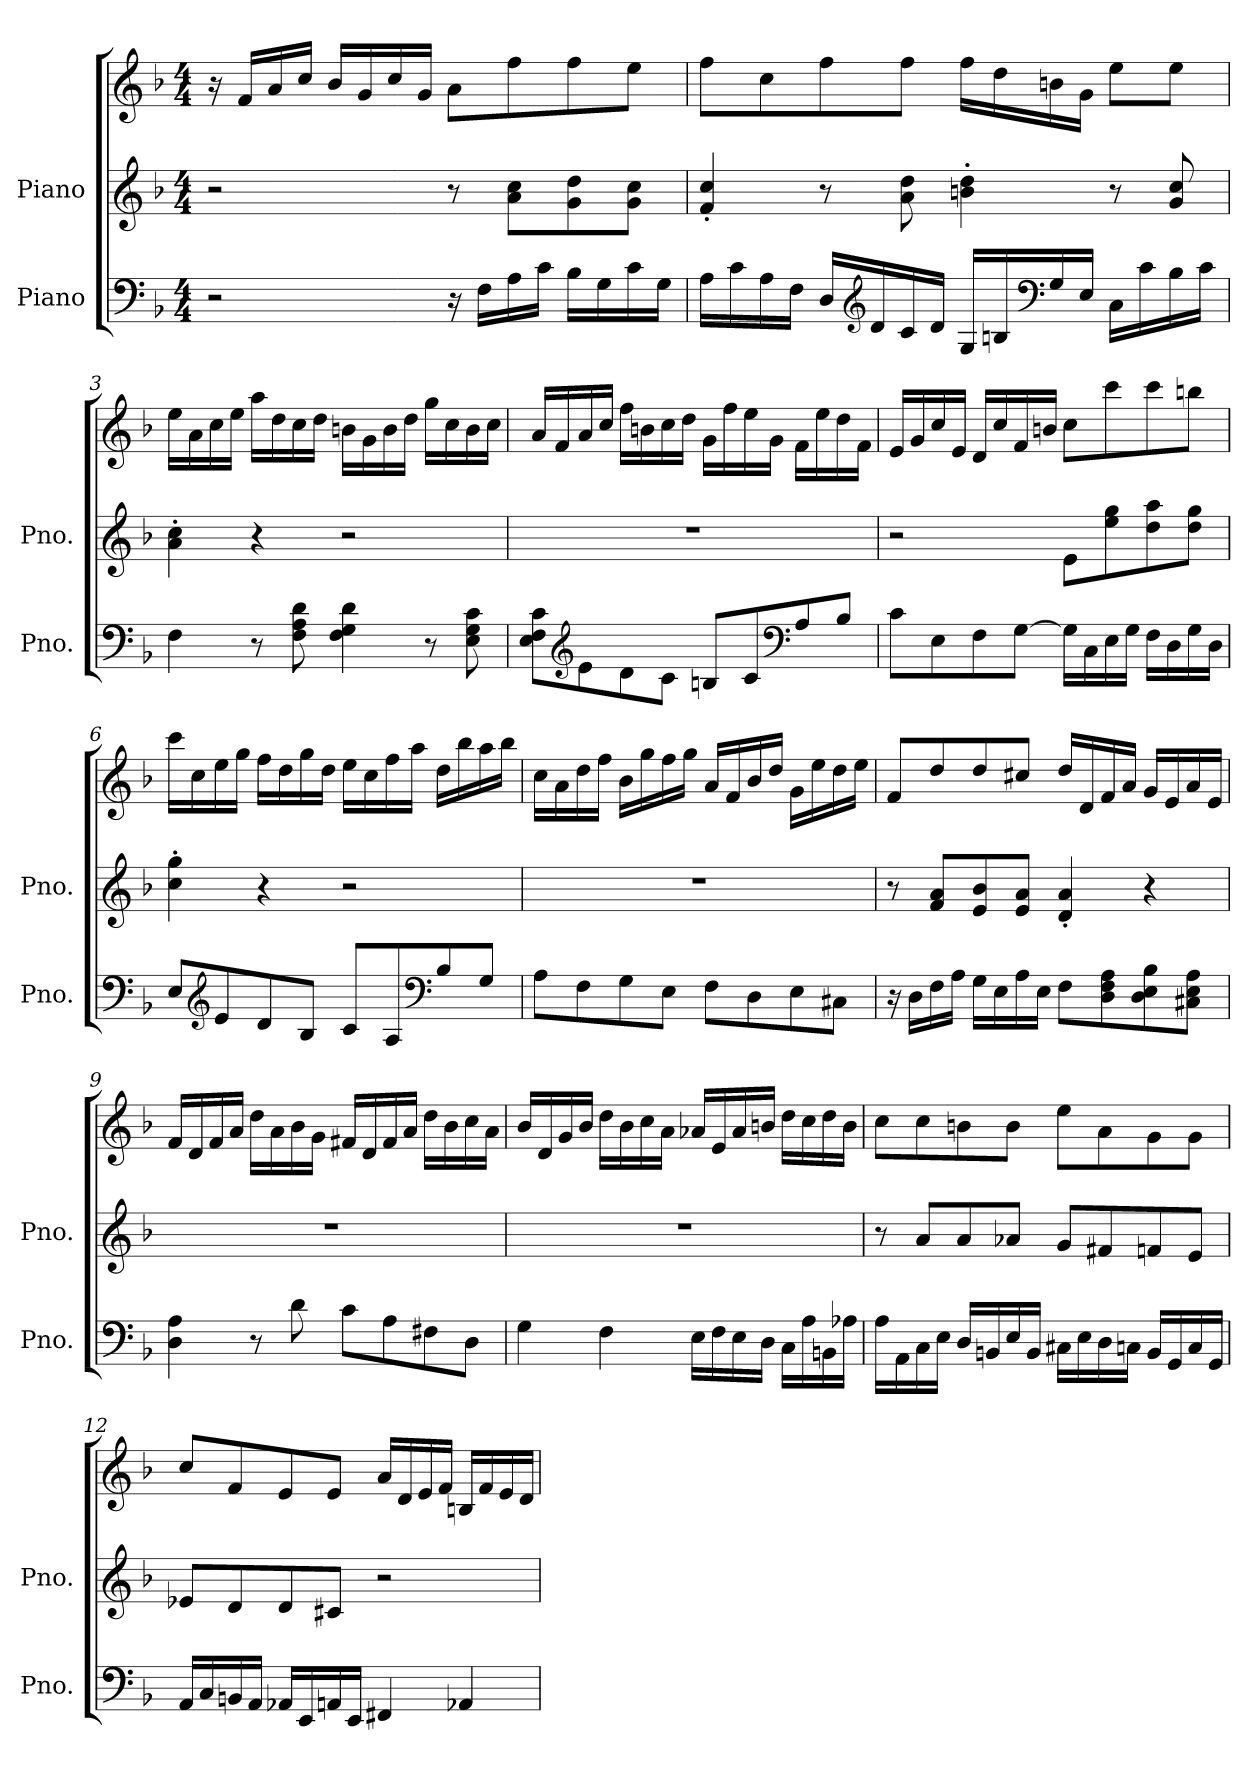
**kern	**kern	**kern
*part2	*part1	*part1
*staff3	*staff2	*staff1
*I"Piano	*I"Piano	*
*I'Pno.	*I'Pno.	*
*clefF4	*clefG2	*clefG2
*k[b-]	*k[b-]	*k[b-]
*M4/4	*M4/4	*M4/4
*MM85	*MM85	*MM85
=1	=1	=1
2r	2r	16r
.	.	16f/LL
.	.	16a/
.	.	16cc/JJ
.	.	16b-/LL
.	.	16g/
.	.	16cc/
.	.	16g/JJ
16r	8r	8a\L
16F\LL	.	.
16A\	8a\ 8cc\L	8ff\
16c\JJ	.	.
16B-\LL	8g\ 8dd\	8ff\
16G\	.	.
16c\	8g\ 8cc\J	8ee\J
16G\JJ	.	.
=2	=2	=2
16A\LL	4f/' 4cc/'	8ff\L
16c\	.	.
16A\	.	8cc\
16F\JJ	.	.
16D/LL	8r	8ff\
*clefG2	*	*
16d/	.	.
16c/	8a\ 8dd\	8ff\J
16d/JJ	.	.
16G/LL	4bn\' 4dd\'	16ff\LL
16Bn/	.	16dd\
*clefF4	*	*
16G/	.	16bn\
16E/JJ	.	16g\JJ
16C\LL	8r	8ee\L
16c\	.	.
16B\	8g/ 8cc/	8ee\J
16c\JJ	.	.
!!LO:LB:g=z
=3	=3	=3
4F\	4a\' 4cc\'	16ee\LL
.	.	16a\
.	.	16cc\
.	.	16ee\JJ
8r	4r	16aa\LL
.	.	16dd\
8F\ 8A\ 8d\	.	16cc\
.	.	16dd\JJ
4F\ 4G\ 4d\	2r	16bn\LL
.	.	16g\
.	.	16b\
.	.	16dd\JJ
8r	.	16gg\LL
.	.	16cc\
8E\ 8G\ 8c\	.	16b\
.	.	16cc\JJ
=4	=4	=4
8E\ 8F\ 8c\L	1r	16a/LL
.	.	16f/
*clefG2	*	*
8e\	.	16a/
.	.	16cc/JJ
8d\	.	16ff\LL
.	.	16bn\
8c\J	.	16cc\
.	.	16dd\JJ
8Bn/L	.	16g\LL
.	.	16ff\
8c/	.	16ee\
.	.	16g\JJ
*clefF4	*	*
8A/	.	16f\LL
.	.	16ee\
8B/J	.	16dd\
.	.	16f\JJ
!!LO:LB:g=z
=5	=5	=5
8c\L	2r	16e/LL
.	.	16g/
8E\	.	16cc/
.	.	16e/JJ
8F\	.	16d/LL
.	.	16cc/
[8G\J	.	16f/
.	.	16bn/JJ
16G\LL]	8e\L	8cc\L
16C\	.	.
16E\	8ee\ 8gg\	8ccc\
16G\JJ	.	.
16F\LL	8dd\ 8aa\	8ccc\
16D\	.	.
16G\	8dd\ 8gg\J	8bbn\J
16D\JJ	.	.
=6	=6	=6
8E/L	4cc\' 4gg\'	16ccc\LL
.	.	16cc\
*clefG2	*	*
8e/	.	16ee\
.	.	16gg\JJ
8d/	4r	16ff\LL
.	.	16dd\
8B-/J	.	16gg\
.	.	16dd\JJ
8c/L	2r	16ee\LL
.	.	16cc\
8A/	.	16ff\
.	.	16aa\JJ
*clefF4	*	*
8B-/	.	16dd\LL
.	.	16bb-\
8G/J	.	16aa\
.	.	16bb-\JJ
!!LO:LB:g=z
=7	=7	=7
8A\L	1r	16cc\LL
.	.	16a\
8F\	.	16dd\
.	.	16ff\JJ
8G\	.	16b-\LL
.	.	16gg\
8E\J	.	16ff\
.	.	16gg\JJ
8F\L	.	16a/LL
.	.	16f/
8D\	.	16b-/
.	.	16dd/JJ
8E\	.	16g\LL
.	.	16ee\
8C#X\J	.	16dd\
.	.	16ee\JJ
=8	=8	=8
16r	8r	8f/L
16D\LL	.	.
16F\	8f/ 8a/L	8dd/
16A\JJ	.	.
16G\LL	8e/ 8b-/	8dd/
16E\	.	.
16A\	8e/ 8a/J	8cc#X/J
16E\JJ	.	.
8F\L	4d/' 4a/'	16dd/LL
.	.	16d/
8D\ 8F\ 8A\	.	16f/
.	.	16a/JJ
8D\ 8E\ 8B-\	4r	16g/LL
.	.	16e/
8C#X\ 8E\ 8A\J	.	16a/
.	.	16e/JJ
!!LO:PB:g=z
=9	=9	=9
4D\ 4A\	1r	16f/LL
.	.	16d/
.	.	16f/
.	.	16a/JJ
8r	.	16dd\LL
.	.	16a\
8d\	.	16b-\
.	.	16g\JJ
8c\L	.	16f#X/LL
.	.	16d/
8A\	.	16f#/
.	.	16a/JJ
8F#X\	.	16dd\LL
.	.	16b-\
8D\J	.	16cc\
.	.	16a\JJ
=10	=10	=10
4G\	1r	16b-/LL
.	.	16d/
.	.	16g/
.	.	16b-/JJ
4F\	.	16dd\LL
.	.	16b-\
.	.	16cc\
.	.	16a\JJ
16E\LL	.	16a-X/LL
16F\	.	16e/
16E\	.	16a-/
16D\JJ	.	16bn/JJ
16C\LL	.	16dd\LL
16A\	.	16cc\
16BBn\	.	16dd\
16A-X\JJ	.	16b\JJ
!!LO:LB:g=z
=11	=11	=11
16A\LL	8r	8cc\L
16AA\	.	.
16C\	8a/L	8cc\
16E\JJ	.	.
16D/LL	8a/	8bn\
16BBn/	.	.
16E/	8a-X/J	8b\J
16BB/JJ	.	.
16C#X\LL	8g/L	8ee\L
16E\	.	.
16D\	8f#X/	8a\
16Cn\JJ	.	.
16BB/LL	8fn/	8g\
16GG/	.	.
16C/	8e/J	8g\J
16GG/JJ	.	.
=12	=12	=12
16AA/LL	8e-X/L	8cc/L
16C/	.	.
16BBn/	8d/	8f/
16AA/JJ	.	.
16AA-X/LL	8d/	8e/
16EE/	.	.
16AAn/	8c#X/J	8e/J
16EE/JJ	.	.
4FF#X/	2r	16a/LL
.	.	16d/
.	.	16e/
.	.	16f/JJ
4AA-X/	.	16Bn/LL
.	.	16f/
.	.	16e/
.	.	16d/JJ
=	=	=
*-	*-	*-
